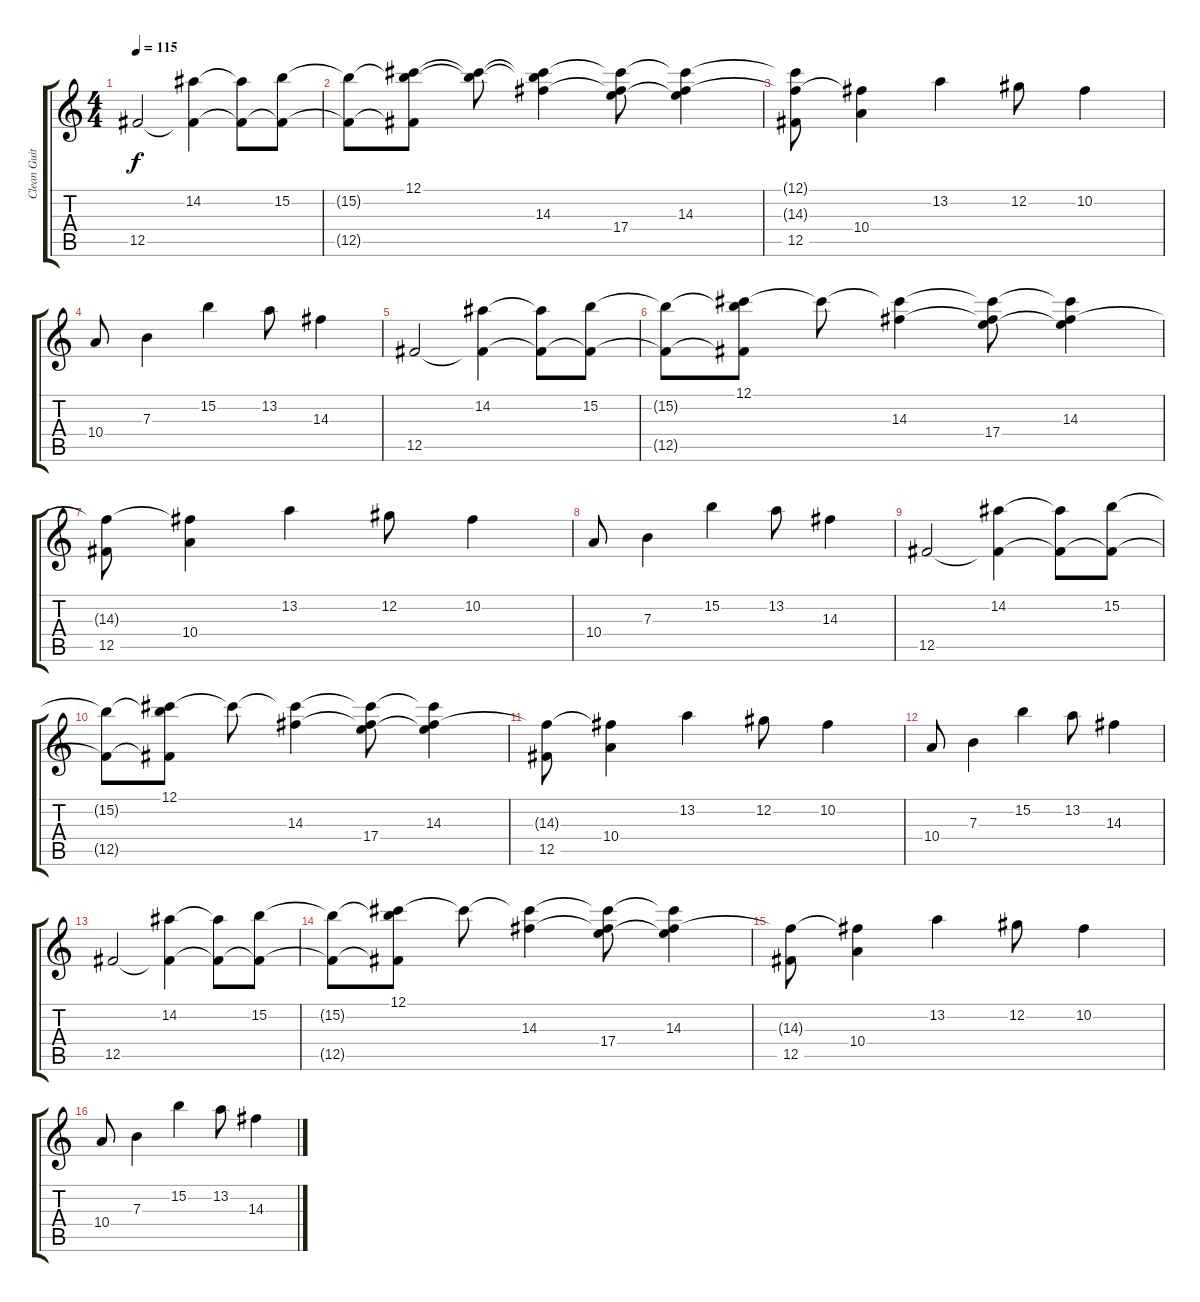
\track ("Clean Guitar 1" "Clean Guit") {instrument acousticguitarnylon}
\staff {score tabs}
\tuning (Db4 Ab3 E3 B2 Gb2 B1) {hide}
\ts (4 4)
\tempo 115
\clef g2
\ks c
12.5.2{dy f instrument acousticguitarnylon} (14.2 12.5{t}).4 (14.2{t} 12.5{t}).8 (15.2 12.5{t}).8 |
(15.2{t} 12.5{t}).8 (12.1 15.2{t} 12.5{t}).8 (12.1{t} 15.2{t}).8 (12.1{t} 15.2{t} 14.3).4 (12.1{t} 14.3{t} 17.4).8 (12.1{t} 14.3 17.4{t}).4 |
(12.1{t} 14.3{t} 12.5).8 (14.3{t} 10.4).4 13.2.4 12.2.8 10.2.4 |
10.4.8 7.3.4 15.2.4 13.2.8 14.3.4 |
12.5.2 (14.2 12.5{t}).4 (14.2{t} 12.5{t}).8 (15.2 12.5{t}).8 |
(15.2{t} 12.5{t}).8 (12.1 15.2{t} 12.5{t}).8 12.1{t}.8 (12.1{t} 14.3).4 (12.1{t} 14.3{t} 17.4).8 (12.1{t} 14.3 17.4{t}).4 |
(14.3{t} 12.5).8 (14.3{t} 10.4).4 13.2.4 12.2.8 10.2.4 |
10.4.8 7.3.4 15.2.4 13.2.8 14.3.4 |
12.5.2 (14.2 12.5{t}).4 (14.2{t} 12.5{t}).8 (15.2 12.5{t}).8 |
(15.2{t} 12.5{t}).8 (12.1 15.2{t} 12.5{t}).8 12.1{t}.8 (12.1{t} 14.3).4 (12.1{t} 14.3{t} 17.4).8 (12.1{t} 14.3 17.4{t}).4 |
(14.3{t} 12.5).8 (14.3{t} 10.4).4 13.2.4 12.2.8 10.2.4 |
10.4.8 7.3.4 15.2.4 13.2.8 14.3.4 |
12.5.2 (14.2 12.5{t}).4 (14.2{t} 12.5{t}).8 (15.2 12.5{t}).8 |
(15.2{t} 12.5{t}).8 (12.1 15.2{t} 12.5{t}).8 12.1{t}.8 (12.1{t} 14.3).4 (12.1{t} 14.3{t} 17.4).8 (12.1{t} 14.3 17.4{t}).4 |
(14.3{t} 12.5).8 (14.3{t} 10.4).4 13.2.4 12.2.8 10.2.4 |
10.4.8 7.3.4 15.2.4 13.2.8 14.3.4
